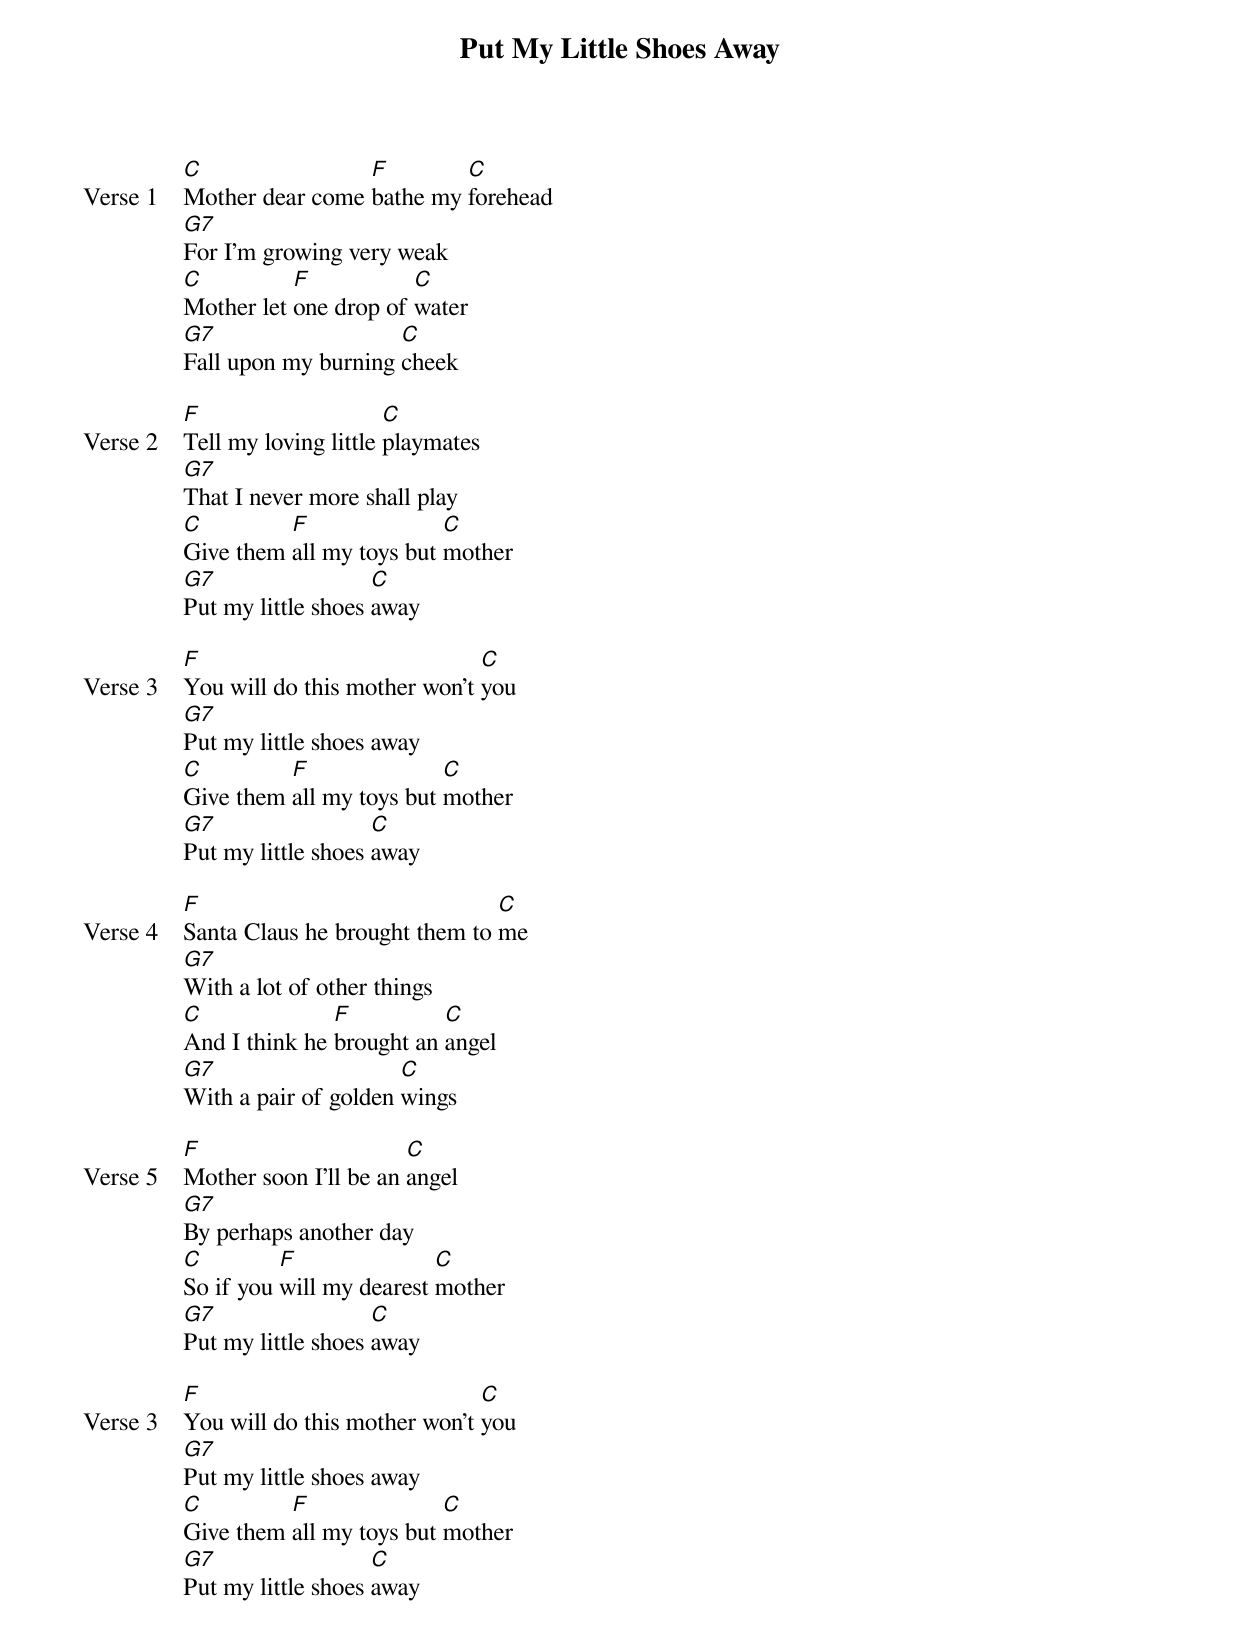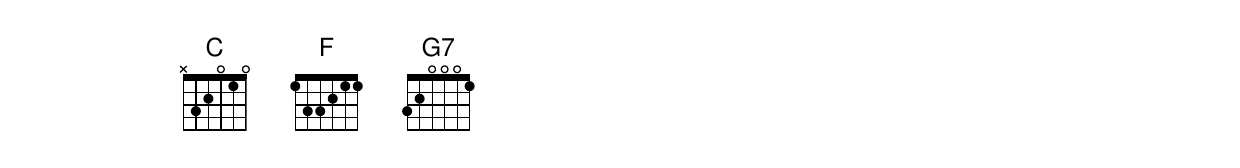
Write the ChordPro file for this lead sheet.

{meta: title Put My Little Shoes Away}
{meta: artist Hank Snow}
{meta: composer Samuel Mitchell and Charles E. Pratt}

{start_of_verse: Verse 1}
[C]Mother dear come [F]bathe my [C]forehead
[G7]For I'm growing very weak
[C]Mother let [F]one drop of [C]water
[G7]Fall upon my burning [C]cheek
{end_of_verse}

{start_of_verse: Verse 2}
[F]Tell my loving little [C]playmates
[G7]That I never more shall play
[C]Give them [F]all my toys but [C]mother
[G7]Put my little shoes [C]away
{end_of_verse}

{start_of_verse: Verse 3}
[F]You will do this mother won't [C]you
[G7]Put my little shoes away
[C]Give them [F]all my toys but [C]mother
[G7]Put my little shoes [C]away
{end_of_verse}

{start_of_verse: Verse 4}
[F]Santa Claus he brought them to [C]me
[G7]With a lot of other things
[C]And I think he [F]brought an [C]angel
[G7]With a pair of golden [C]wings
{end_of_verse}

{start_of_verse: Verse 5}
[F]Mother soon I'll be an [C]angel
[G7]By perhaps another day
[C]So if you [F]will my dearest [C]mother
[G7]Put my little shoes [C]away
{end_of_verse}

{start_of_verse: Verse 3}
[F]You will do this mother won't [C]you
[G7]Put my little shoes away
[C]Give them [F]all my toys but [C]mother
[G7]Put my little shoes [C]away
{end_of_verse}
